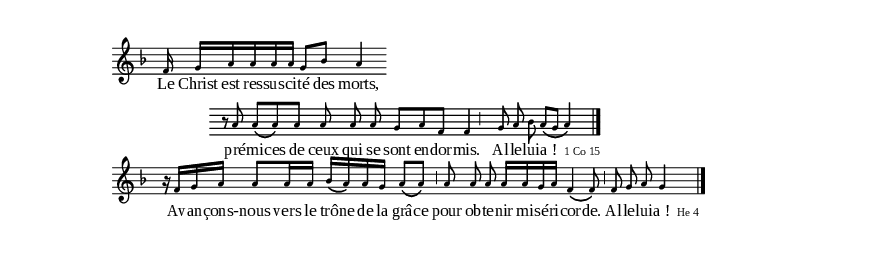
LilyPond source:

\version "2.10.0"
 \include "definitions.ly"
%\markup {AT 42 }


\relative a' { 
	\new Staff {
		\cadenzaOn 		\key f \major
		\set Staff.instrumentName = \markup{ \center-align {  } }
		f16
		\times 2/5 { g[ a a a a] }
		g8[ bes]
		a4 
		\espace\indentLine
		r8 a8
		\times 2/3 { a[\( a\) a] }
		\times 2/3 { a a a }
		\times 2/3 { g[ a f] }
		f4
		\cesure\pespace 
		\times 2/3 { g8 a bes }
		a[\( g]
		a4\)
		\endBar
	}
	\addlyrics {
		 Le Christ est res -- sus -- ci -- té des morts, pré -- mi -- ces de ceux qui se sont en -- dor -- mis. "Al" -- le -- lui -- "a !" _ _
		\markup { \citation #"1 Co 15" }
	}
}
\relative a' { 
	\new Staff {
		\cadenzaOn 		\key f \major
		\set Staff.instrumentName = \markup{ \center-align {  } }
		r16 f[ g a]
		a8[ a16 a]
		bes[\( a\) a g]
		a8[\( a\)]
		\cesure
		\times 2/3 { a8 a a }
		a16[ a g a]
		f4\( f8\) \cesure
		\times 2/3 { f8 g a }
		g4
		\endBar
	}
	\addlyrics {
		 Av -- an -- çons- -- nous vers le trô -- ne de la grâ -- ce pour ob -- te -- nir mi -- sé -- ri -- cor -- de. "Al" -- le -- lui -- "a !"
		\markup { \citation #"He 4" }
	}
}
